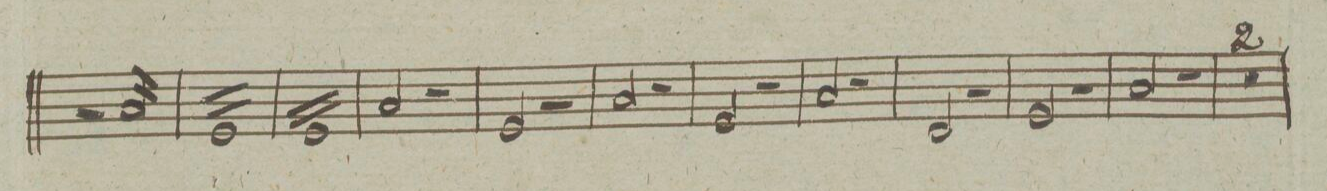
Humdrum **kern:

**kern	**dynam
*I"3. Tympano. C. G. F.	*
*clefF4	*
*k[]	*
*met(c)	*
*M4/4	*
2r	.
16C/LL	.
16C/	.
16C/	.
16C/	.
16C/	.
16C/	.
16C/	.
16C/JJ	.
=150	=150
16GGLL	.
16GG	.
16GG	.
16GG	.
16GG	.
16GG	.
16GG	.
16GG	.
16GG	.
16GG	.
16GG	.
16GG	.
16GG	.
16GG	.
16GG	.
16GGJJ	.
=151	=151
16GGLL	.
16GG	.
16GG	.
16GG	.
16GG	.
16GG	.
16GG	.
16GG	.
16GG	.
16GG	.
16GG	.
16GG	.
16GG	.
16GG	.
16GG	.
16GGJJ	.
=152	=152
2C/	.
2r	.
=153	=153
2GG/	.
2r	.
=154	=154
2C/	.
2r	.
=155	=155
2GG/	.
2r	.
=156	=156
2C/	.
2r	.
=157	=157
2FF/	.
2r	.
=158	=158
2GG/	.
2r	.
=159	=159
2C/	.
2r	.
=160	=160
0r	.
=161	=161
=162	=162
*-	*-
